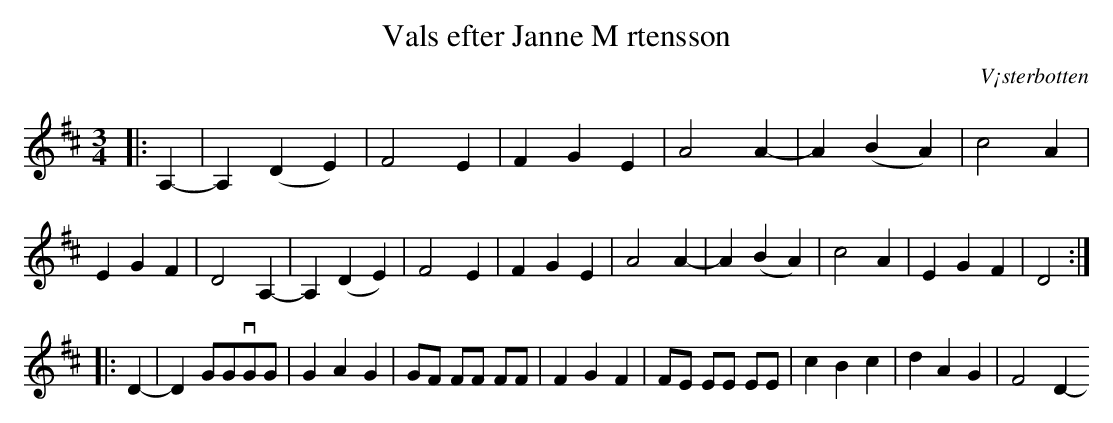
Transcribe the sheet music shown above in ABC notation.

X:1
T:Vals efter Janne M rtensson
O:V¡sterbotten
M:3/4
L:1/4
K:D
|: A,- | A, (DE) | F2E | FGE | A2 A-|A(BA) | c2A | EGF | D2 A,- | A, (DE) | F2E | FGE | A2 A-|A(BA) | c2A | EGF | D2:|
|:D- | D G/G/vG/G/ |GAG | G/F/ F/F/ F/F/ | FGF | F/E/ E/E/ E/E/ | cBc | dAG | F2 D-
